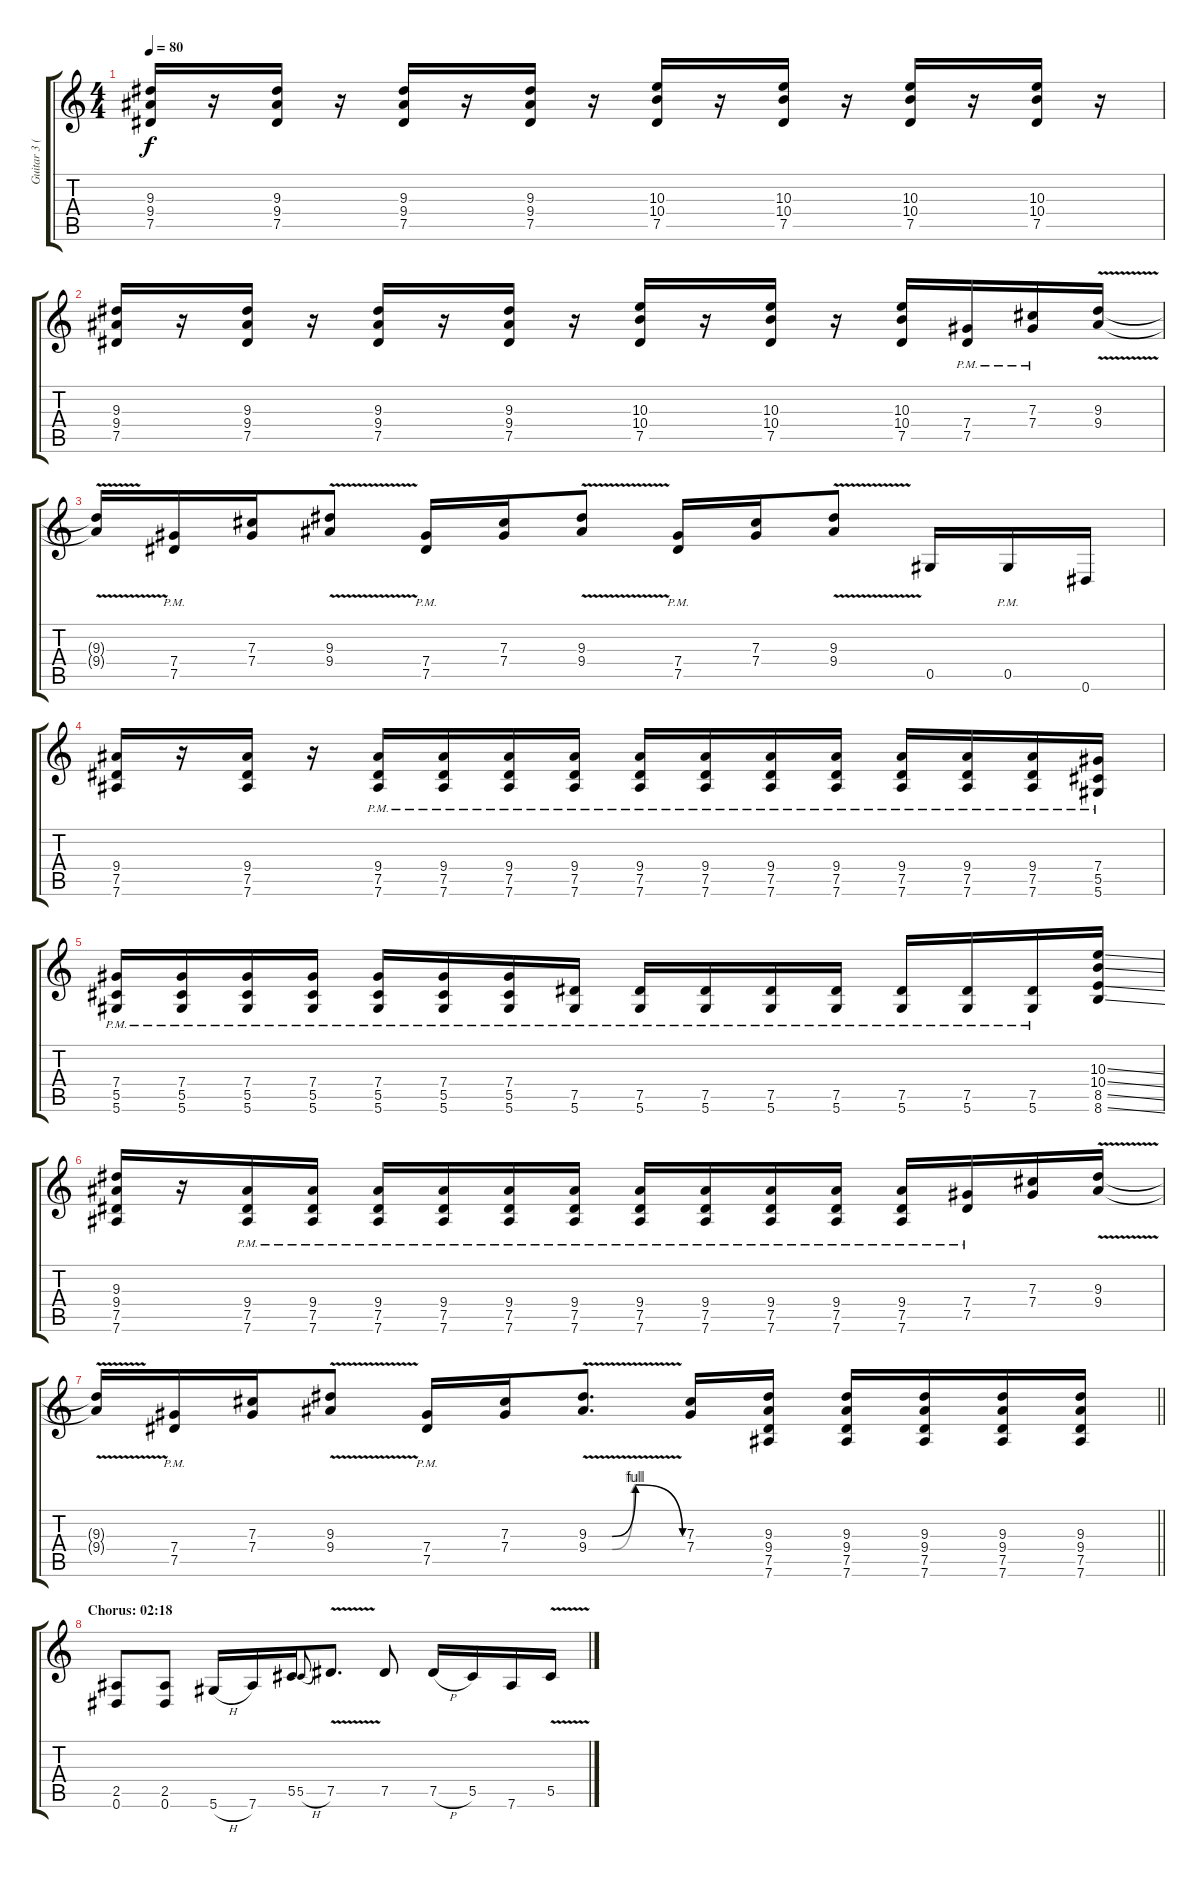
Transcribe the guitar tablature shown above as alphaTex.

\track ("Guitar 3 (Distortion)" "Guitar 3 (") {instrument distortionguitar}
\staff {score tabs}
\tuning (Eb4 Bb3 Gb3 Db3 Ab2 Eb2) {hide}
\ts (4 4)
\tempo 80
\clef g2
\ks c
(9.3 9.4 7.5).16{dy f} r.16 (9.3 9.4 7.5).16 r.16 (9.3 9.4 7.5).16 r.16 (9.3 9.4 7.5).16 r.16 (10.3 10.4 7.5).16 r.16 (10.3 10.4 7.5).16 r.16 (10.3 10.4 7.5).16 r.16 (10.3 10.4 7.5).16 r.16 |
(9.3 9.4 7.5).16 r.16 (9.3 9.4 7.5).16 r.16 (9.3 9.4 7.5).16 r.16 (9.3 9.4 7.5).16 r.16 (10.3 10.4 7.5).16 r.16 (10.3 10.4 7.5).16 r.16 (10.3 10.4 7.5).16 (7.4{pm} 7.5{pm}).16 (7.3{pm} 7.4{pm}).16 (9.3{v} 9.4{v}).16 |
(9.3{t} 9.4{t}).16 (7.4{pm} 7.5{pm}).16 (7.3 7.4).16 (9.3{v} 9.4{v}).8 (7.4{pm} 7.5{pm}).16 (7.3 7.4).16 (9.3{v} 9.4{v}).8 (7.4{pm} 7.5{pm}).16 (7.3 7.4).16 (9.3{v} 9.4{v}).8 0.5.16 0.5{pm}.16 0.6.16 |
(9.4 7.5 7.6).16 r.16 (9.4 7.5 7.6).16 r.16 (9.4{pm} 7.5{pm} 7.6{pm}).16 (9.4{pm} 7.5{pm} 7.6{pm}).16 (9.4{pm} 7.5{pm} 7.6{pm}).16 (9.4{pm} 7.5{pm} 7.6{pm}).16 (9.4{pm} 7.5{pm} 7.6{pm}).16 (9.4{pm} 7.5{pm} 7.6{pm}).16 (9.4{pm} 7.5{pm} 7.6{pm}).16 (9.4{pm} 7.5{pm} 7.6{pm}).16 (9.4{pm} 7.5{pm} 7.6{pm}).16 (9.4{pm} 7.5{pm} 7.6{pm}).16 (9.4{pm} 7.5{pm} 7.6{pm}).16 (7.4{pm} 5.5{pm} 5.6{pm}).16 |
(7.4{pm} 5.5{pm} 5.6{pm}).16 (7.4{pm} 5.5{pm} 5.6{pm}).16 (7.4{pm} 5.5{pm} 5.6{pm}).16 (7.4{pm} 5.5{pm} 5.6{pm}).16 (7.4{pm} 5.5{pm} 5.6{pm}).16 (7.4{pm} 5.5{pm} 5.6{pm}).16 (7.4{pm} 5.5{pm} 5.6{pm}).16 (7.5{pm} 5.6{pm}).16 (7.5{pm} 5.6{pm}).16 (7.5{pm} 5.6{pm}).16 (7.5{pm} 5.6{pm}).16 (7.5{pm} 5.6{pm}).16 (7.5{pm} 5.6{pm}).16 (7.5{pm} 5.6{pm}).16 (7.5{pm} 5.6{pm}).16 (10.3{ss} 10.4{ss} 8.5{ss} 8.6{ss}).16 |
(9.3 9.4 7.5 7.6).16 r.16 (9.4{pm} 7.5{pm} 7.6{pm}).16 (9.4{pm} 7.5{pm} 7.6{pm}).16 (9.4{pm} 7.5{pm} 7.6{pm}).16 (9.4{pm} 7.5{pm} 7.6{pm}).16 (9.4{pm} 7.5{pm} 7.6{pm}).16 (9.4{pm} 7.5{pm} 7.6{pm}).16 (9.4{pm} 7.5{pm} 7.6{pm}).16 (9.4{pm} 7.5{pm} 7.6{pm}).16 (9.4{pm} 7.5{pm} 7.6{pm}).16 (9.4{pm} 7.5{pm} 7.6{pm}).16 (9.4{pm} 7.5{pm} 7.6{pm}).16 (7.4{pm} 7.5{pm}).16 (7.3 7.4).16 (9.3{v} 9.4{v}).16 |
\barLineRight lightlight
(9.3{t} 9.4{t}).16 (7.4{pm} 7.5{pm}).16 (7.3 7.4).16 (9.3{v} 9.4{v}).8 (7.4{pm} 7.5{pm}).16 (7.3 7.4).16 (9.3{be (custom 0 0 15 0 30 4 60 0) v} 9.4{be (custom 0 0 15 0 29 4 60 0) v}).8{d} (7.3 7.4).16 (9.3 9.4 7.5 7.6).16 (9.3 9.4 7.5 7.6).16 (9.3 9.4 7.5 7.6).16 (9.3 9.4 7.5 7.6).16 (9.3 9.4 7.5 7.6).16 |
\section ("" "Chorus: 02:18")
(2.5 0.6).8 (2.5 0.6).8 5.6{h}.16 7.6.16 5.5.16 5.5{h}.8{gr onbeat} 7.5{v}.8{d} 7.5.8 7.5{h}.16 5.5.16 7.6.16 5.5{v}.16
